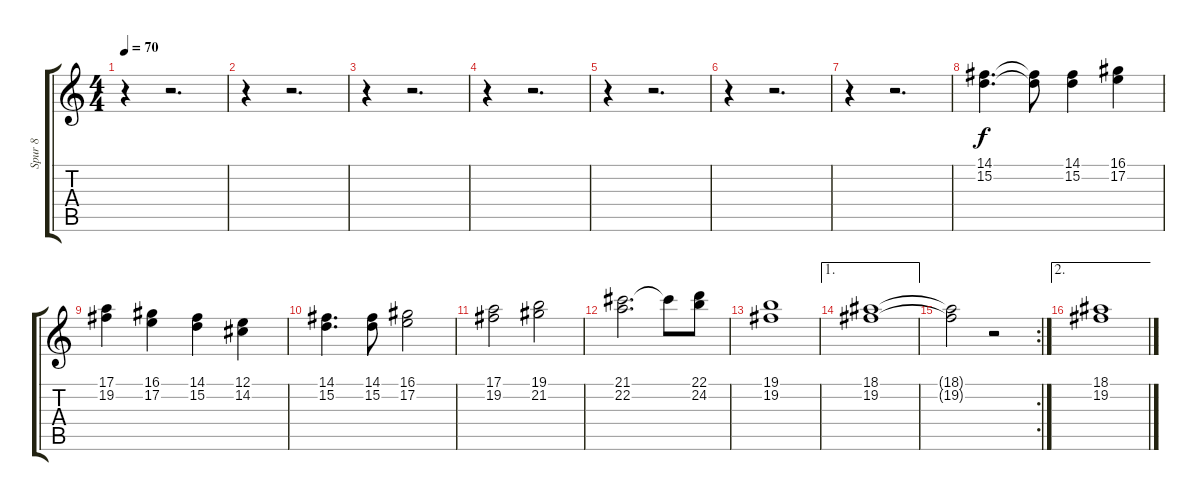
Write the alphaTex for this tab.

\track ("Spur 8" "Spur 8") {instrument stringensemble1}
\staff {score tabs}
\tuning (E4 B3 G3 D3 A2 E2) {hide}
\ts (4 4)
\tempo 70
\clef g2
\ks c
r.4{dy f} r.2{d} |
r.4 r.2{d} |
r.4 r.2{d} |
r.4 r.2{d} |
r.4 r.2{d} |
r.4 r.2{d} |
r.4 r.2{d} |
(14.1 15.2).4{d} (14.1{t} 15.2{t}).8 (14.1 15.2).4 (16.1 17.2).4 |
(17.1 19.2).4 (16.1 17.2).4 (14.1 15.2).4 (12.1 14.2).4 |
(14.1 15.2).4{d} (14.1 15.2).8 (16.1 17.2).2 |
(17.1 19.2).2 (19.1 21.2).2 |
(21.1 22.2).2{d} 21.1{t}.8 (22.1 24.2).8 |
(19.1 19.2).1 |
\ae 1
(18.1 19.2).1 |
\rc 1
(18.1{t} 19.2{t}).2 r.2 |
\ae 2
(18.1 19.2).1
